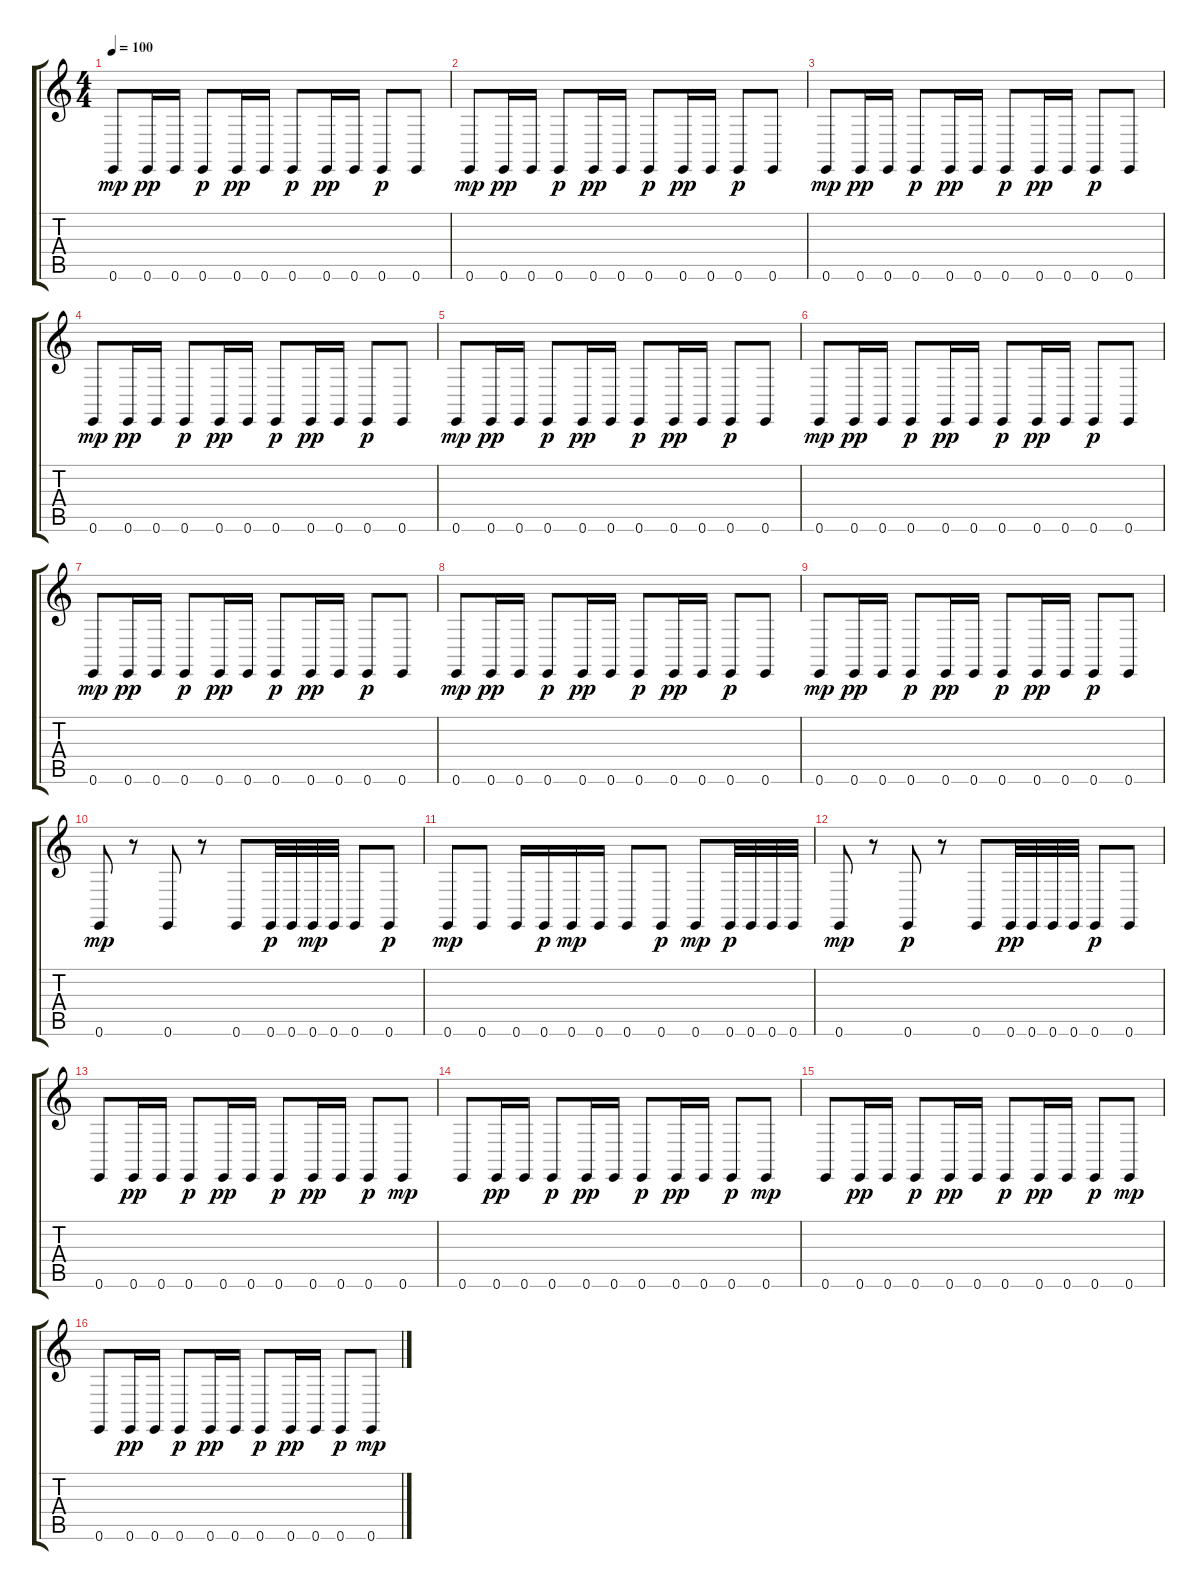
\track "" {instrument clavinet}
\staff {score tabs}
\tuning (E4 B3 G3 D3 A2 E2) {hide}
\ts (4 4)
\tempo 100
\clef g2
\ks c
0.6.8{dy mp} 0.6.16{dy pp} 0.6.16 0.6.8{dy p} 0.6.16{dy pp} 0.6.16 0.6.8{dy p} 0.6.16{dy pp} 0.6.16 0.6.8{dy p} 0.6.8 |
0.6.8{dy mp} 0.6.16{dy pp} 0.6.16 0.6.8{dy p} 0.6.16{dy pp} 0.6.16 0.6.8{dy p} 0.6.16{dy pp} 0.6.16 0.6.8{dy p} 0.6.8 |
0.6.8{dy mp} 0.6.16{dy pp} 0.6.16 0.6.8{dy p} 0.6.16{dy pp} 0.6.16 0.6.8{dy p} 0.6.16{dy pp} 0.6.16 0.6.8{dy p} 0.6.8 |
0.6.8{dy mp} 0.6.16{dy pp} 0.6.16 0.6.8{dy p} 0.6.16{dy pp} 0.6.16 0.6.8{dy p} 0.6.16{dy pp} 0.6.16 0.6.8{dy p} 0.6.8 |
0.6.8{dy mp} 0.6.16{dy pp} 0.6.16 0.6.8{dy p} 0.6.16{dy pp} 0.6.16 0.6.8{dy p} 0.6.16{dy pp} 0.6.16 0.6.8{dy p} 0.6.8 |
0.6.8{dy mp} 0.6.16{dy pp} 0.6.16 0.6.8{dy p} 0.6.16{dy pp} 0.6.16 0.6.8{dy p} 0.6.16{dy pp} 0.6.16 0.6.8{dy p} 0.6.8 |
0.6.8{dy mp} 0.6.16{dy pp} 0.6.16 0.6.8{dy p} 0.6.16{dy pp} 0.6.16 0.6.8{dy p} 0.6.16{dy pp} 0.6.16 0.6.8{dy p} 0.6.8 |
0.6.8{dy mp} 0.6.16{dy pp} 0.6.16 0.6.8{dy p} 0.6.16{dy pp} 0.6.16 0.6.8{dy p} 0.6.16{dy pp} 0.6.16 0.6.8{dy p} 0.6.8 |
0.6.8{dy mp} 0.6.16{dy pp} 0.6.16 0.6.8{dy p} 0.6.16{dy pp} 0.6.16 0.6.8{dy p} 0.6.16{dy pp} 0.6.16 0.6.8{dy p} 0.6.8 |
0.6.8{dy mp} r.8 0.6.8 r.8 0.6.8 0.6.32{dy p} 0.6.32 0.6.32{dy mp} 0.6.32 0.6.8 0.6.8{dy p} |
0.6.8{dy mp} 0.6.8 0.6.16 0.6.16{dy p} 0.6.16{dy mp} 0.6.16 0.6.8 0.6.8{dy p} 0.6.8{dy mp} 0.6.32{dy p} 0.6.32 0.6.32 0.6.32 |
0.6.8{dy mp} r.8 0.6.8{dy p} r.8 0.6.8 0.6.32{dy pp} 0.6.32 0.6.32 0.6.32 0.6.8{dy p} 0.6.8 |
0.6.8 0.6.16{dy pp} 0.6.16 0.6.8{dy p} 0.6.16{dy pp} 0.6.16 0.6.8{dy p} 0.6.16{dy pp} 0.6.16 0.6.8{dy p} 0.6.8{dy mp} |
0.6.8 0.6.16{dy pp} 0.6.16 0.6.8{dy p} 0.6.16{dy pp} 0.6.16 0.6.8{dy p} 0.6.16{dy pp} 0.6.16 0.6.8{dy p} 0.6.8{dy mp} |
0.6.8 0.6.16{dy pp} 0.6.16 0.6.8{dy p} 0.6.16{dy pp} 0.6.16 0.6.8{dy p} 0.6.16{dy pp} 0.6.16 0.6.8{dy p} 0.6.8{dy mp} |
0.6.8 0.6.16{dy pp} 0.6.16 0.6.8{dy p} 0.6.16{dy pp} 0.6.16 0.6.8{dy p} 0.6.16{dy pp} 0.6.16 0.6.8{dy p} 0.6.8{dy mp}
